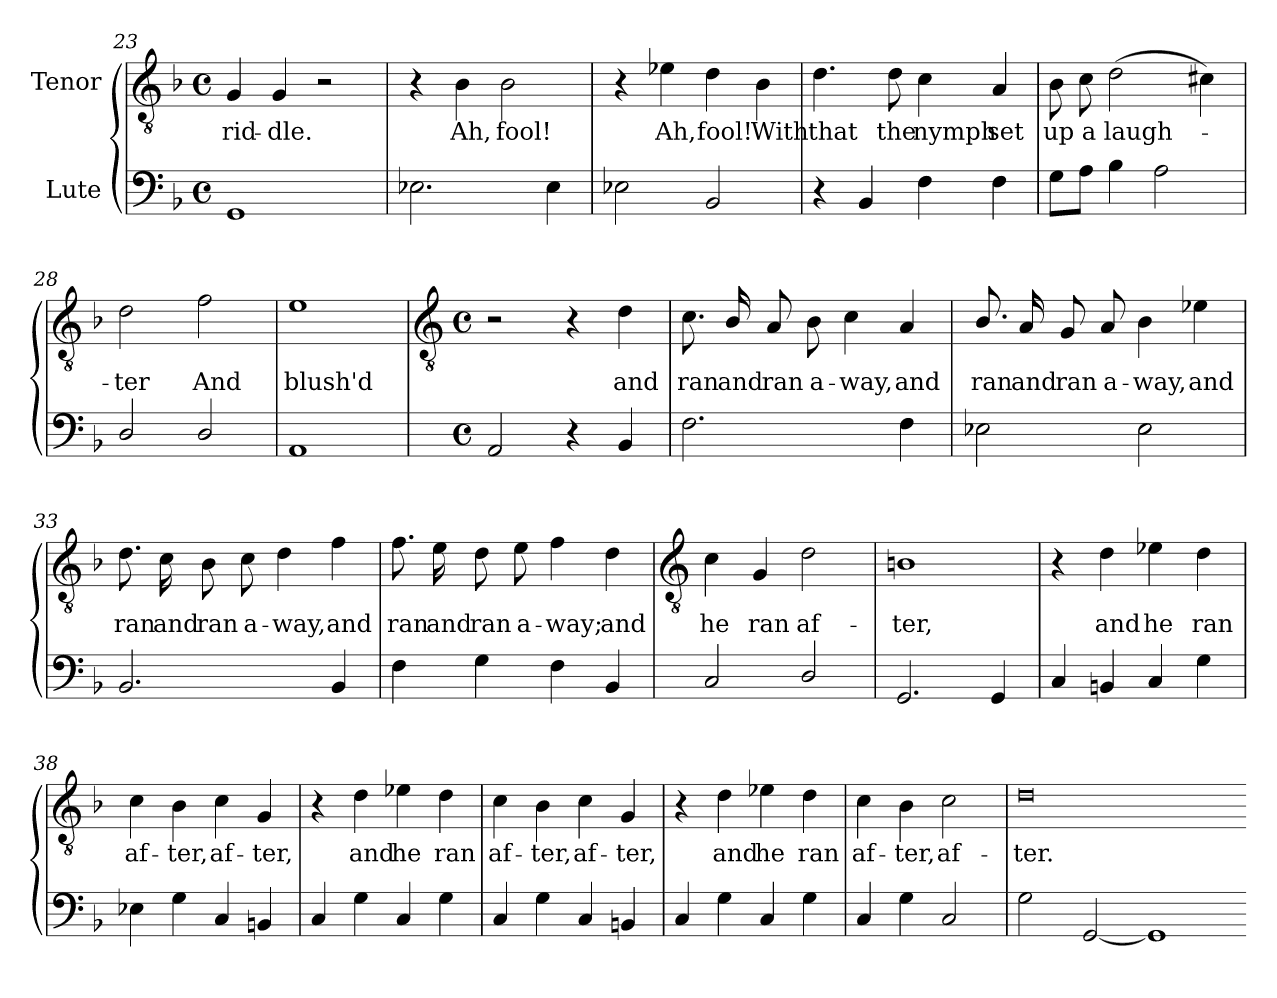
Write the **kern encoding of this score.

**kern	**kern	**text
*part2	*part1	*part1
*staff2	*staff1	*staff1
*I"Lute	*I"Tenor	*
!!LO:LB:g=z
*clefF4	*clefGv2	*
*k[b-]	*k[b-]	*
*F:	*F:	*
*M4/4	*M4/4	*
*met(c)	*met(c)	*
=23	=23	=23
!	!	!LO:LY:b
1GG	4G	rid-
!	!	!LO:LY:b
.	4G	-dle.
.	2r	.
=24	=24	=24
2.E-X	4r	.
!	!	!LO:LY:b
.	4B-	Ah,
!	!	!LO:LY:b
.	2B-	fool!
4E-	.	.
=25	=25	=25
2E-X	4r	.
!	!	!LO:LY:b
.	4e-X	Ah,
!	!	!LO:LY:b
2BB-	4d	fool!
!	!	!LO:LY:b
.	4B-	With
=26	=26	=26
!	!	!LO:LY:b
4r	4.d	that
4BB-	.	.
!	!	!LO:LY:b
.	8d	the
!	!	!LO:LY:b
4F	4c	nymph
!	!	!LO:LY:b
4F	4A	set
=27	=27	=27
!	!	!LO:LY:b
8GL	8B-	up
!	!	!LO:LY:b
8AJ	8c	a
!	!	!LO:LY:b
4B-	(>2d	laugh-
2A	.	.
.	4c#X)	.
=28	=28	=28
!	!	!LO:LY:b
2D/	2d	ter
!	!	!LO:LY:b
2D/	2f	And
=29	=29	=29
!	!	!LO:LY:b
1AA	1e	blush'd
!!LO:LB:g=z
=30	=30	=30
*	*clefGv2	*
*M4/4	*M4/4	*
*met(c)	*met(c)	*
2AA	2r	.
4r	4r	.
!	!	!LO:LY:b
4BB-	4d	and
=31	=31	=31
!	!	!LO:LY:b
2.F	8.c	ran
!	!	!LO:LY:b
.	16B-/	and
!	!	!LO:LY:b
.	8A	ran
!	!	!LO:LY:b
.	8B-	a-
!	!	!LO:LY:b
.	4c	-way,
!	!	!LO:LY:b
4F	4A	and
=32	=32	=32
!	!	!LO:LY:b
2E-X	8.B-/	ran
!	!	!LO:LY:b
.	16A	and
!	!	!LO:LY:b
.	8G	ran
!	!	!LO:LY:b
.	8A	a-
!	!	!LO:LY:b
2E-	4B-	-way,
!	!	!LO:LY:b
.	4e-X	and
=33	=33	=33
!	!	!LO:LY:b
2.BB-	8.d	ran
!	!	!LO:LY:b
.	16c	and
!	!	!LO:LY:b
.	8B-	ran
!	!	!LO:LY:b
.	8c	a-
!	!	!LO:LY:b
.	4d	-way,
!	!	!LO:LY:b
4BB-	4f	and
=34	=34	=34
!	!	!LO:LY:b
4F	8.f	ran
!	!	!LO:LY:b
.	16e	and
!	!	!LO:LY:b
4G	8d	ran
!	!	!LO:LY:b
.	8e	a-
!	!	!LO:LY:b
4F	4f	-way;
!	!	!LO:LY:b
4BB-	4d	and
!!LO:LB:g=z
=35	=35	=35
*	*clefGv2	*
!	!	!LO:LY:b
2C	4c	he
!	!	!LO:LY:b
.	4G	ran
!	!	!LO:LY:b
2D/	2d	af-
=36	=36	=36
!	!	!LO:LY:b
2.GG	1Bn	-ter,
4GG	.	.
=37	=37	=37
4C	4r	.
!	!	!LO:LY:b
4BBn	4d	and
!	!	!LO:LY:b
4C	4e-X	he
!	!	!LO:LY:b
4G	4d	ran
=38	=38	=38
!	!	!LO:LY:b
4E-X	4c	af-
!	!	!LO:LY:b
4G	4B-	-ter,
!	!	!LO:LY:b
4C	4c	af-
!	!	!LO:LY:b
4BBn	4G	-ter,
=39	=39	=39
4C	4r	.
!	!	!LO:LY:b
4G	4d	and
!	!	!LO:LY:b
4C	4e-X	he
!	!	!LO:LY:b
4G	4d	ran
=40	=40	=40
!	!	!LO:LY:b
4C	4c	af-
!	!	!LO:LY:b
4G	4B-	-ter,
!	!	!LO:LY:b
4C	4c	af-
!	!	!LO:LY:b
4BBn	4G	-ter,
=41	=41	=41
4C	4r	.
!	!	!LO:LY:b
4G	4d	and
!	!	!LO:LY:b
4C	4e-X	he
!	!	!LO:LY:b
4G	4d	ran
=42	=42	=42
!	!	!LO:LY:b
4C	4c	af-
!	!	!LO:LY:b
4G	4B-	-ter,
!	!	!LO:LY:b
2C	2c	af-
=43	=43	=43
!	!	!LO:LY:b
2G	0d	-ter.
[2GG	.	.
1GG]	.	.
=-	=-	=-
*-	*-	*-
